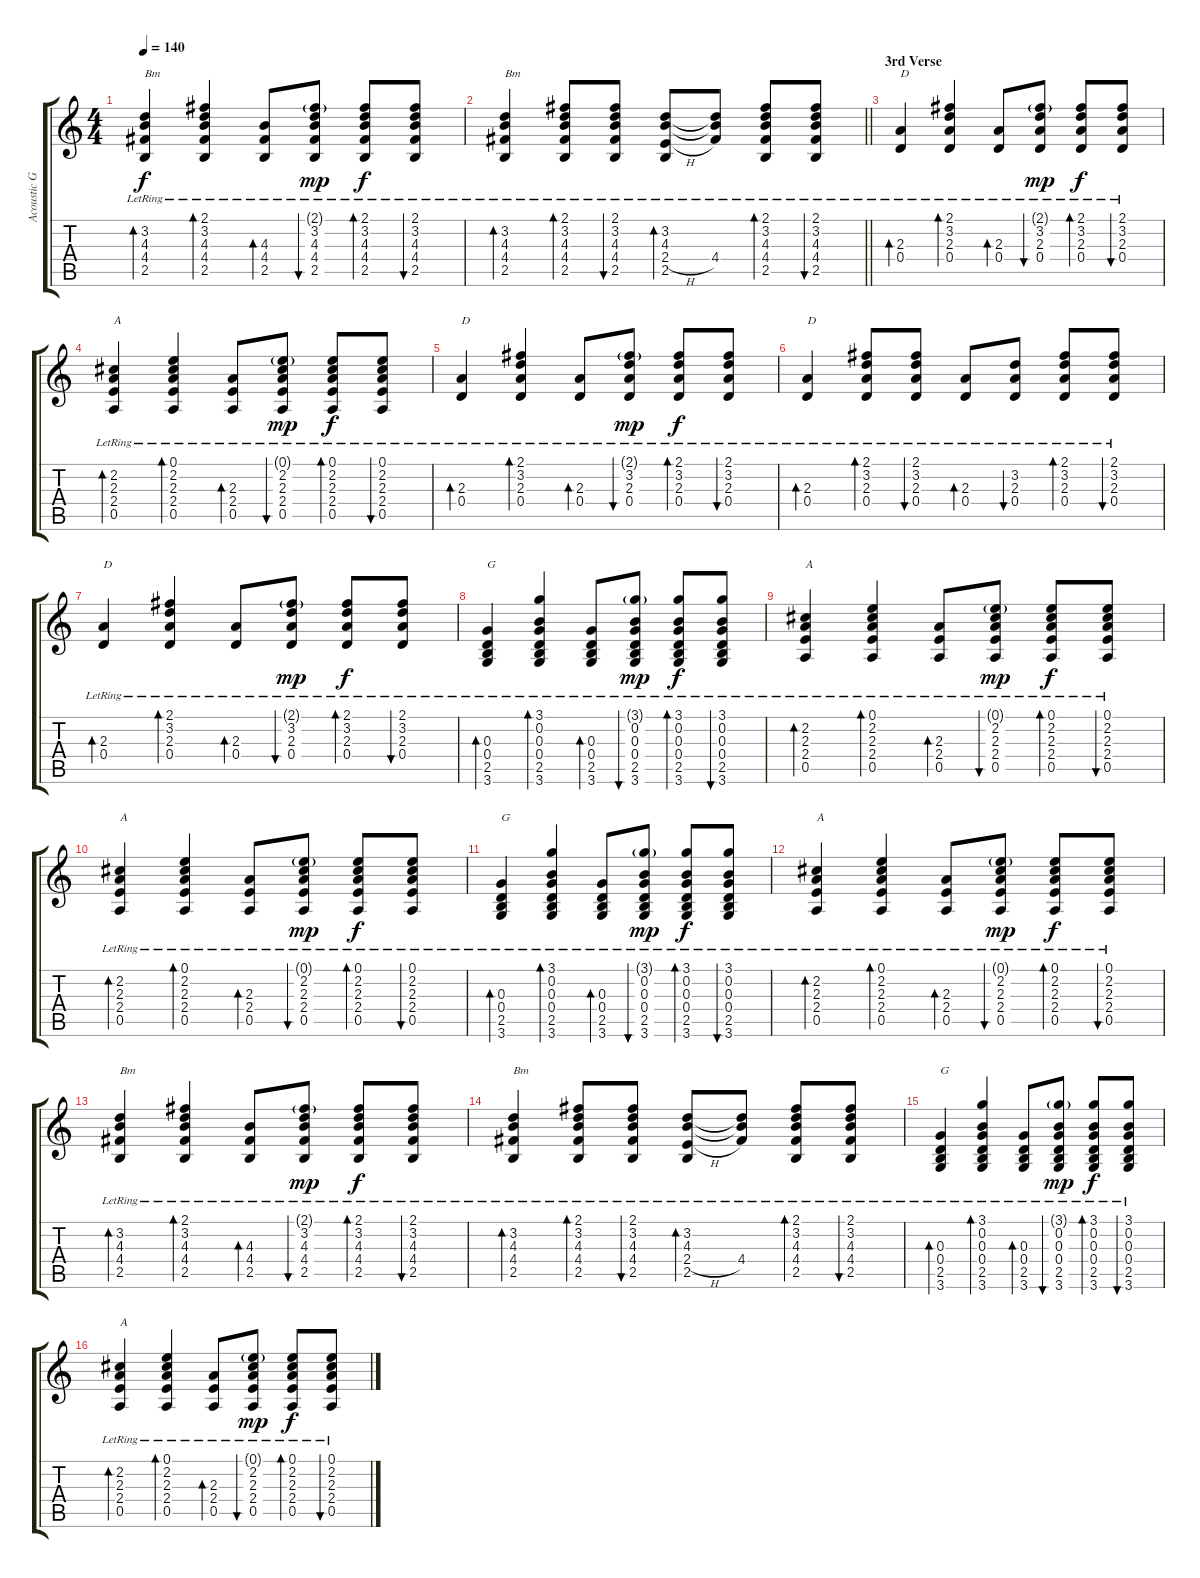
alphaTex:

\track ("Acoustic Guitar" "Acoustic G") {instrument acousticguitarnylon}
\staff {score tabs}
\tuning (E4 B3 G3 D3 A2 E2) {hide}
\ts (4 4)
\tempo 140
\clef g2
\ks c
(3.2{lr} 4.3{lr} 4.4{lr} 2.5{lr}).4{bd 30 txt "Bm" dy f} (2.1{lr} 3.2{lr} 4.3{lr} 4.4{lr} 2.5{lr}).4{bd 30} (4.3{lr} 4.4{lr} 2.5{lr}).8{bd 30} (2.1{g} 3.2{lr} 4.3{lr} 4.4{lr} 2.5{lr}).8{bu 30 dy mp} (2.1{lr} 3.2{lr} 4.3{lr} 4.4{lr} 2.5{lr}).8{bd 30 dy f} (2.1{lr} 3.2{lr} 4.3{lr} 4.4{lr} 2.5{lr}).8{bu 30} |
\barLineRight lightlight
(3.2 4.3 4.4{lr} 2.5{lr}).4{bd 30 txt "Bm"} (2.1 3.2{lr} 4.3{lr} 4.4{lr} 2.5{lr}).8{bd 30} (2.1 3.2{lr} 4.3{lr} 4.4{lr} 2.5{lr}).8{bu 30} (3.2 4.3{lr} 2.4{h lr} 2.5{lr}).8{bd 30} (3.2{t} 4.3{t} 4.4{lr}).8 (2.1 3.2 4.3{lr} 4.4{lr} 2.5{lr}).8{bd 30} (2.1 3.2{lr} 4.3{lr} 4.4{lr} 2.5{lr}).8{bu 30} |
\section ("" "3rd Verse")
(2.3{lr} 0.4{lr}).4{bd 30 txt "D"} (2.1{lr} 3.2{lr} 2.3{lr} 0.4{lr}).4{bd 30} (2.3{lr} 0.4{lr}).8{bd 30} (2.1{g} 3.2{lr} 2.3{lr} 0.4{lr}).8{bu 30 dy mp} (2.1{lr} 3.2{lr} 2.3{lr} 0.4{lr}).8{bd 30 dy f} (2.1{lr} 3.2{lr} 2.3{lr} 0.4{lr}).8{bu 30} |
(2.2{lr} 2.3{lr} 2.4{lr} 0.5{lr}).4{bd 30 txt "A"} (0.1{lr} 2.2{lr} 2.3{lr} 2.4{lr} 0.5{lr}).4{bd 30} (2.3{lr} 2.4{lr} 0.5{lr}).8{bd 30} (0.1{g} 2.2{lr} 2.3{lr} 2.4{lr} 0.5{lr}).8{bu 30 dy mp} (0.1{lr} 2.2{lr} 2.3{lr} 2.4{lr} 0.5{lr}).8{bd 30 dy f} (0.1{lr} 2.2{lr} 2.3{lr} 2.4{lr} 0.5{lr}).8{bu 30} |
(2.3{lr} 0.4{lr}).4{bd 30 txt "D"} (2.1{lr} 3.2{lr} 2.3{lr} 0.4{lr}).4{bd 30} (2.3{lr} 0.4{lr}).8{bd 30} (2.1{g} 3.2{lr} 2.3{lr} 0.4{lr}).8{bu 30 dy mp} (2.1{lr} 3.2{lr} 2.3{lr} 0.4{lr}).8{bd 30 dy f} (2.1{lr} 3.2{lr} 2.3{lr} 0.4{lr}).8{bu 30} |
(2.3{lr} 0.4{lr}).4{bd 30 txt "D"} (2.1{lr} 3.2{lr} 2.3{lr} 0.4{lr}).8{bd 30} (2.1{lr} 3.2{lr} 2.3{lr} 0.4{lr}).8{bu 30} (2.3{lr} 0.4{lr}).8{bd 30} (3.2{lr} 2.3{lr} 0.4{lr}).8{bu 30} (2.1{lr} 3.2{lr} 2.3{lr} 0.4{lr}).8{bd 30} (2.1{lr} 3.2{lr} 2.3{lr} 0.4{lr}).8{bu 30} |
(2.3{lr} 0.4{lr}).4{bd 30 txt "D"} (2.1{lr} 3.2{lr} 2.3{lr} 0.4{lr}).4{bd 30} (2.3{lr} 0.4{lr}).8{bd 30} (2.1{g} 3.2{lr} 2.3{lr} 0.4{lr}).8{bu 30 dy mp} (2.1{lr} 3.2{lr} 2.3{lr} 0.4{lr}).8{bd 30 dy f} (2.1{lr} 3.2{lr} 2.3{lr} 0.4{lr}).8{bu 30} |
(0.3{lr} 0.4{lr} 2.5 3.6).4{bd 30 txt "G"} (3.1{lr} 0.2{lr} 0.3{lr} 0.4{lr} 2.5 3.6).4{bd 30} (0.3{lr} 0.4{lr} 2.5 3.6).8{bd 30} (3.1{g} 0.2{lr} 0.3{lr} 0.4{lr} 2.5 3.6).8{bu 30 dy mp} (3.1{lr} 0.2{lr} 0.3{lr} 0.4{lr} 2.5 3.6).8{bd 30 dy f} (3.1{lr} 0.2{lr} 0.3{lr} 0.4{lr} 2.5 3.6).8{bu 30} |
(2.2{lr} 2.3{lr} 2.4{lr} 0.5{lr}).4{bd 30 txt "A"} (0.1{lr} 2.2{lr} 2.3{lr} 2.4{lr} 0.5{lr}).4{bd 30} (2.3{lr} 2.4{lr} 0.5{lr}).8{bd 30} (0.1{g} 2.2{lr} 2.3{lr} 2.4{lr} 0.5{lr}).8{bu 30 dy mp} (0.1{lr} 2.2{lr} 2.3{lr} 2.4{lr} 0.5{lr}).8{bd 30 dy f} (0.1{lr} 2.2{lr} 2.3{lr} 2.4{lr} 0.5{lr}).8{bu 30} |
(2.2{lr} 2.3{lr} 2.4{lr} 0.5{lr}).4{bd 30 txt "A"} (0.1{lr} 2.2{lr} 2.3{lr} 2.4{lr} 0.5{lr}).4{bd 30} (2.3{lr} 2.4{lr} 0.5{lr}).8{bd 30} (0.1{g} 2.2{lr} 2.3{lr} 2.4{lr} 0.5{lr}).8{bu 30 dy mp} (0.1{lr} 2.2{lr} 2.3{lr} 2.4{lr} 0.5{lr}).8{bd 30 dy f} (0.1{lr} 2.2{lr} 2.3{lr} 2.4{lr} 0.5{lr}).8{bu 30} |
(0.3{lr} 0.4{lr} 2.5 3.6).4{bd 30 txt "G"} (3.1{lr} 0.2{lr} 0.3{lr} 0.4{lr} 2.5 3.6).4{bd 30} (0.3{lr} 0.4{lr} 2.5 3.6).8{bd 30} (3.1{g} 0.2{lr} 0.3{lr} 0.4{lr} 2.5 3.6).8{bu 30 dy mp} (3.1{lr} 0.2{lr} 0.3{lr} 0.4{lr} 2.5 3.6).8{bd 30 dy f} (3.1{lr} 0.2{lr} 0.3{lr} 0.4{lr} 2.5 3.6).8{bu 30} |
(2.2{lr} 2.3{lr} 2.4{lr} 0.5{lr}).4{bd 30 txt "A"} (0.1{lr} 2.2{lr} 2.3{lr} 2.4{lr} 0.5{lr}).4{bd 30} (2.3{lr} 2.4{lr} 0.5{lr}).8{bd 30} (0.1{g} 2.2{lr} 2.3{lr} 2.4{lr} 0.5{lr}).8{bu 30 dy mp} (0.1{lr} 2.2{lr} 2.3{lr} 2.4{lr} 0.5{lr}).8{bd 30 dy f} (0.1{lr} 2.2{lr} 2.3{lr} 2.4{lr} 0.5{lr}).8{bu 30} |
(3.2{lr} 4.3{lr} 4.4{lr} 2.5{lr}).4{bd 30 txt "Bm"} (2.1{lr} 3.2{lr} 4.3{lr} 4.4{lr} 2.5{lr}).4{bd 30} (4.3{lr} 4.4{lr} 2.5{lr}).8{bd 30} (2.1{g} 3.2{lr} 4.3{lr} 4.4{lr} 2.5{lr}).8{bu 30 dy mp} (2.1{lr} 3.2{lr} 4.3{lr} 4.4{lr} 2.5{lr}).8{bd 30 dy f} (2.1{lr} 3.2{lr} 4.3{lr} 4.4{lr} 2.5{lr}).8{bu 30} |
(3.2 4.3 4.4{lr} 2.5{lr}).4{bd 30 txt "Bm"} (2.1 3.2{lr} 4.3{lr} 4.4{lr} 2.5{lr}).8{bd 30} (2.1 3.2{lr} 4.3{lr} 4.4{lr} 2.5{lr}).8{bu 30} (3.2 4.3{lr} 2.4{h lr} 2.5{lr}).8{bd 30} (3.2{t} 4.3{t} 4.4{lr}).8 (2.1 3.2 4.3{lr} 4.4{lr} 2.5{lr}).8{bd 30} (2.1 3.2{lr} 4.3{lr} 4.4{lr} 2.5{lr}).8{bu 30} |
(0.3{lr} 0.4{lr} 2.5 3.6).4{bd 30 txt "G"} (3.1{lr} 0.2{lr} 0.3{lr} 0.4{lr} 2.5 3.6).4{bd 30} (0.3{lr} 0.4{lr} 2.5 3.6).8{bd 30} (3.1{g} 0.2{lr} 0.3{lr} 0.4{lr} 2.5 3.6).8{bu 30 dy mp} (3.1{lr} 0.2{lr} 0.3{lr} 0.4{lr} 2.5 3.6).8{bd 30 dy f} (3.1{lr} 0.2{lr} 0.3{lr} 0.4{lr} 2.5 3.6).8{bu 30} |
(2.2{lr} 2.3{lr} 2.4{lr} 0.5{lr}).4{bd 30 txt "A"} (0.1{lr} 2.2{lr} 2.3{lr} 2.4{lr} 0.5{lr}).4{bd 30} (2.3{lr} 2.4{lr} 0.5{lr}).8{bd 30} (0.1{g} 2.2{lr} 2.3{lr} 2.4{lr} 0.5{lr}).8{bu 30 dy mp} (0.1{lr} 2.2{lr} 2.3{lr} 2.4{lr} 0.5{lr}).8{bd 30 dy f} (0.1{lr} 2.2{lr} 2.3{lr} 2.4{lr} 0.5{lr}).8{bu 30}
